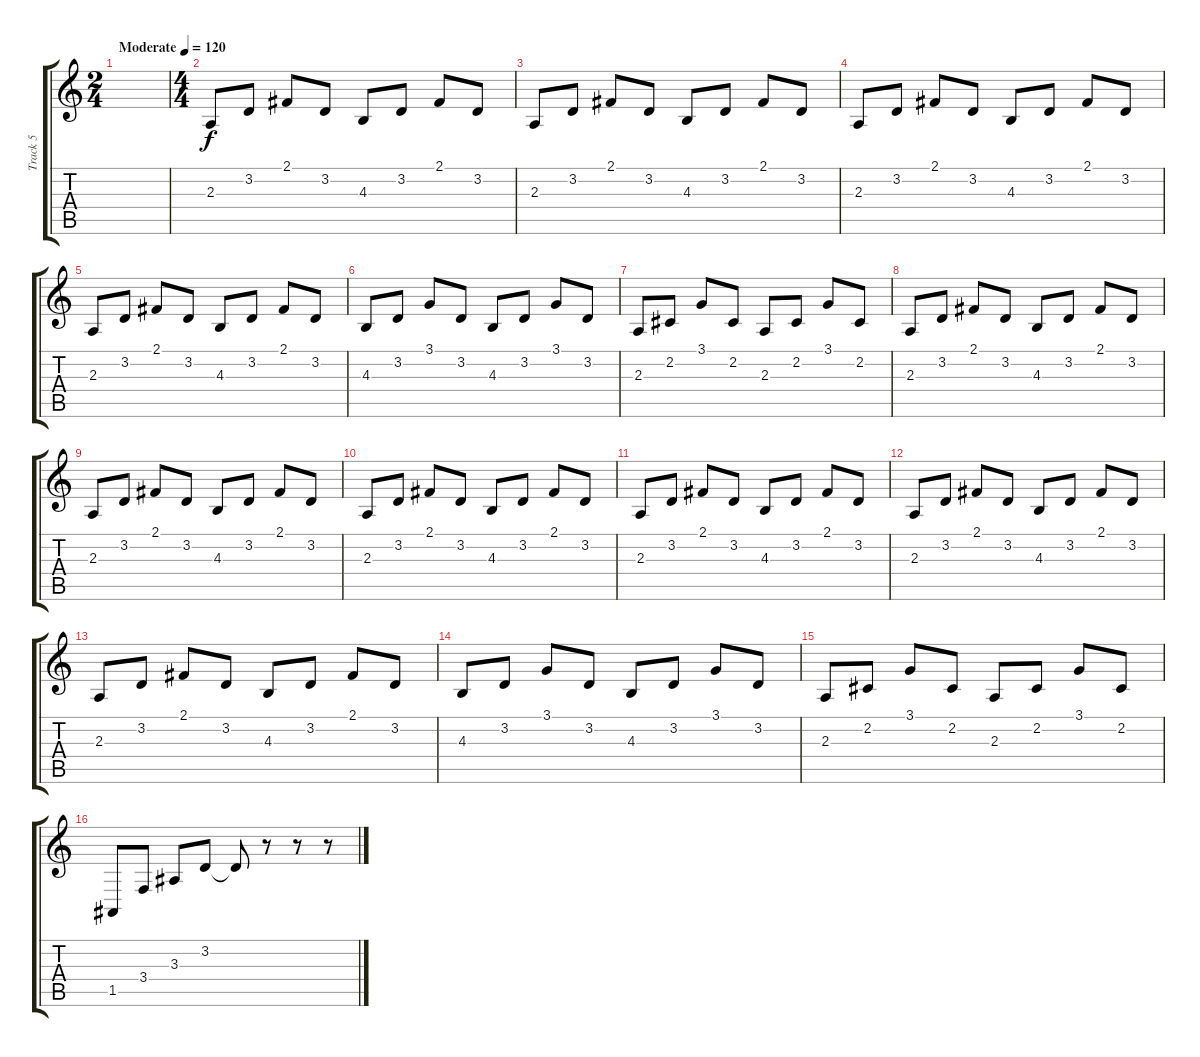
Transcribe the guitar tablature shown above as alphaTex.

\track ("Track 5" "Track 5") {instrument acousticgrandpiano}
\staff {score tabs}
\tuning (E4 B3 G3 D3 A2 E2) {hide}
\ts (2 4)
\tempo (120 "Moderate")
\clef g2
\ks c
|
\ts (4 4)
2.3.8 3.2.8 2.1.8 3.2.8 4.3.8 3.2.8 2.1.8 3.2.8 |
2.3.8 3.2.8 2.1.8 3.2.8 4.3.8 3.2.8 2.1.8 3.2.8 |
2.3.8 3.2.8 2.1.8 3.2.8 4.3.8 3.2.8 2.1.8 3.2.8 |
2.3.8 3.2.8 2.1.8 3.2.8 4.3.8 3.2.8 2.1.8 3.2.8 |
4.3.8 3.2.8 3.1.8 3.2.8 4.3.8 3.2.8 3.1.8 3.2.8 |
2.3.8 2.2.8 3.1.8 2.2.8 2.3.8 2.2.8 3.1.8 2.2.8 |
2.3.8 3.2.8 2.1.8 3.2.8 4.3.8 3.2.8 2.1.8 3.2.8 |
2.3.8 3.2.8 2.1.8 3.2.8 4.3.8 3.2.8 2.1.8 3.2.8 |
2.3.8 3.2.8 2.1.8 3.2.8 4.3.8 3.2.8 2.1.8 3.2.8 |
2.3.8 3.2.8 2.1.8 3.2.8 4.3.8 3.2.8 2.1.8 3.2.8 |
2.3.8 3.2.8 2.1.8 3.2.8 4.3.8 3.2.8 2.1.8 3.2.8 |
2.3.8 3.2.8 2.1.8 3.2.8 4.3.8 3.2.8 2.1.8 3.2.8 |
4.3.8 3.2.8 3.1.8 3.2.8 4.3.8 3.2.8 3.1.8 3.2.8 |
2.3.8 2.2.8 3.1.8 2.2.8 2.3.8 2.2.8 3.1.8 2.2.8 |
1.5.8 3.4.8 3.3.8 3.2.8 3.2{t}.8 r.8 r.8 r.8
